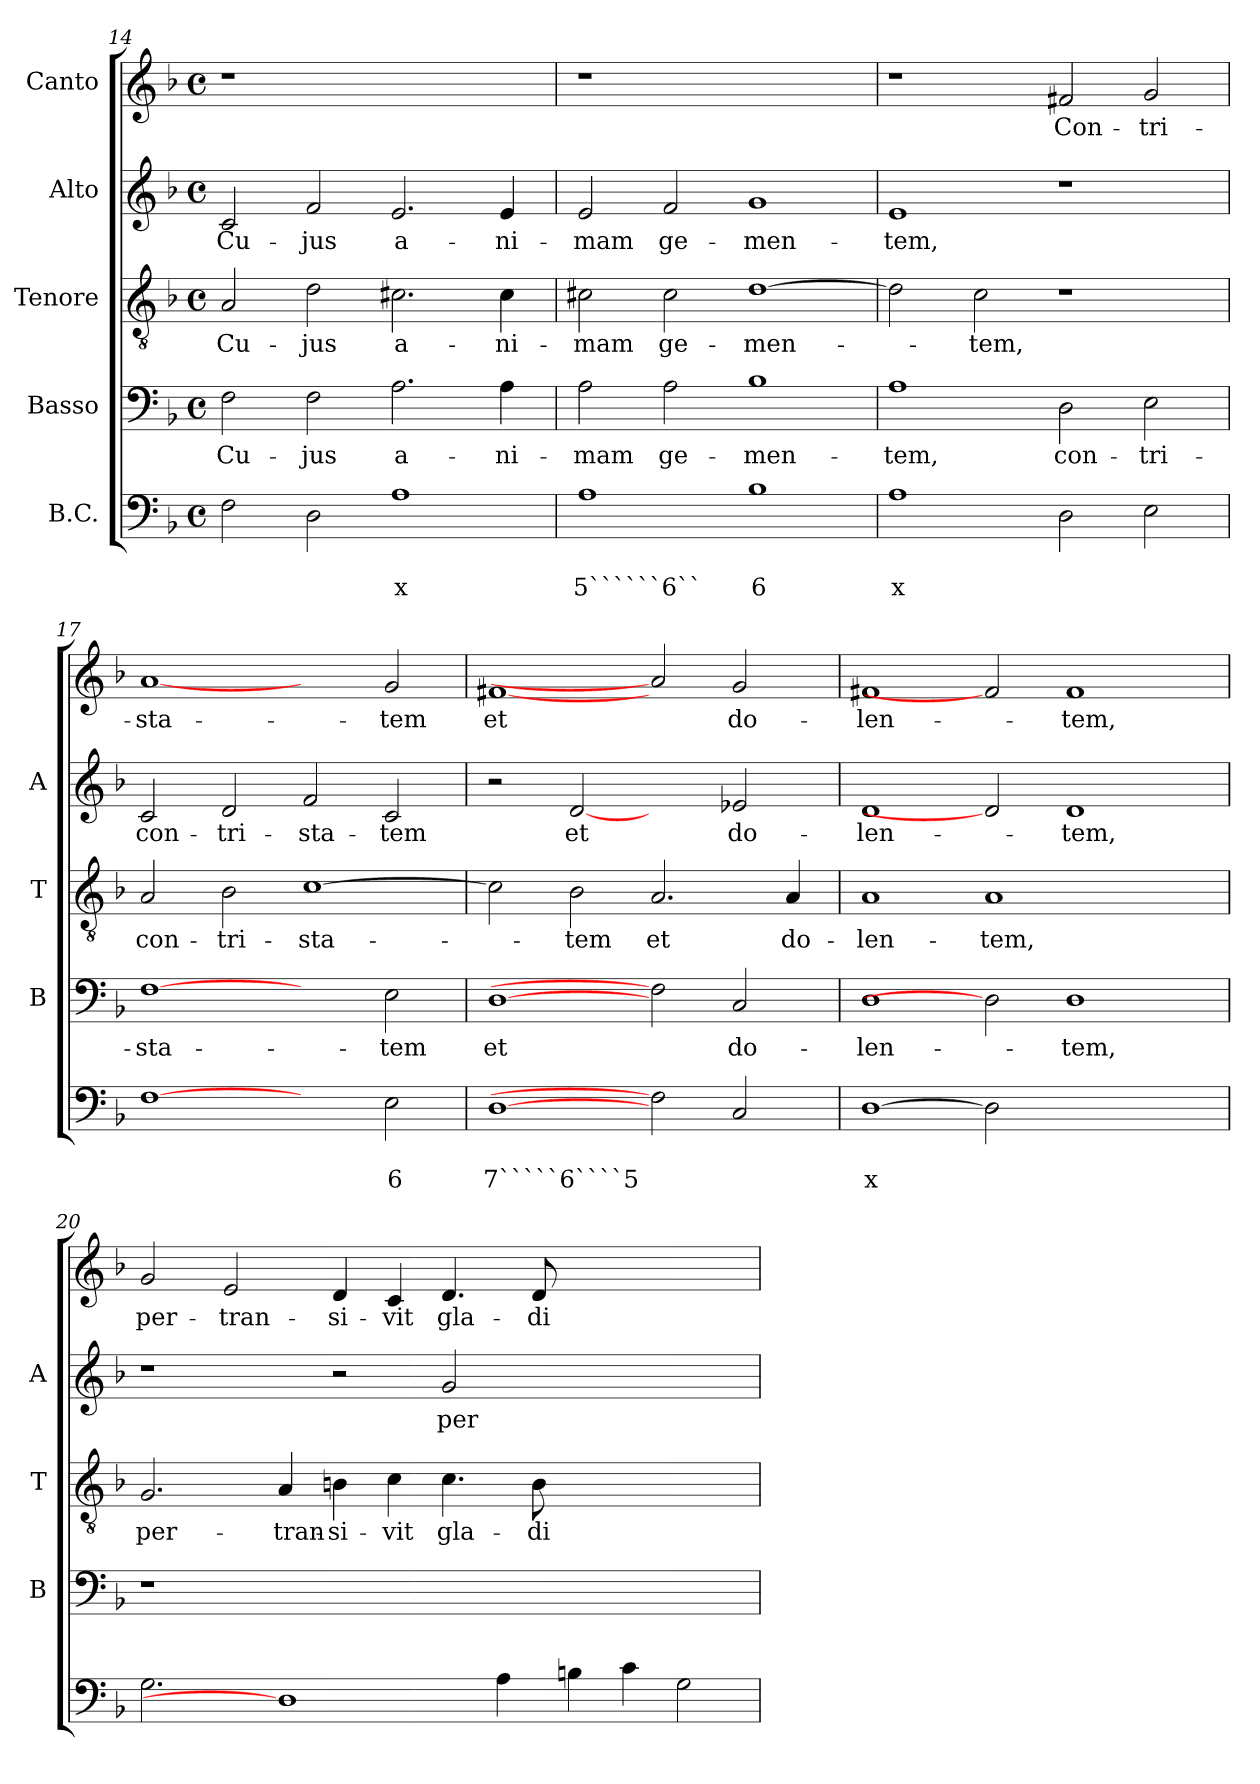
**kern	**text	**text	**kern	**text	**kern	**text	**kern	**text	**kern	**text
*part5	*part5	*part5	*part4	*part4	*part3	*part3	*part2	*part2	*part1	*part1
*staff5	*staff5	*staff5	*staff4	*staff4	*staff3	*staff3	*staff2	*staff2	*staff1	*staff1
*I"B.C.	*	*	*I"Basso	*	*I"Tenore	*	*I"Alto	*	*I"Canto	*
*	*	*	*I'B	*	*I'T	*	*I'A	*	*	*
!!LO:PB:g=z
*clefF4	*	*	*clefF4	*	*clefGv2	*	*clefG2	*	*clefG2	*
*k[b-]	*	*	*k[b-]	*	*k[b-]	*	*k[b-]	*	*k[b-]	*
*F:	*	*	*F:	*	*F:	*	*F:	*	*F:	*
*M4/4	*	*	*M4/4	*	*M4/4	*	*M4/4	*	*M4/4	*
*met(c)	*	*	*met(c)	*	*met(c)	*	*met(c)	*	*met(c)	*
=14	=14	=14	=14	=14	=14	=14	=14	=14	=14	=14
!	!	!	!	!LO:LY:b	!	!LO:LY:b	!	!LO:LY:b	!	!
2F\	.	.	2F\	Cu-	2A/	Cu-	2c/	Cu-	1r	.
!	!	!	!	!LO:LY:b	!	!LO:LY:b	!	!LO:LY:b	!	!
2D\	.	.	2F\	-jus	2d\	-jus	2f/	-jus	.	.
!	!	!LO:LY:b	!	!LO:LY:b	!	!LO:LY:b	!	!LO:LY:b	!	!
1A	.	x	2.A\	a-	2.c#X\	a-	2.e/	a-	1ryy	.
!	!	!	!	!LO:LY:b	!	!LO:LY:b	!	!LO:LY:b	!	!
.	.	.	4A\	-ni-	4c#\	-ni-	4e/	-ni-	.	.
=15	=15	=15	=15	=15	=15	=15	=15	=15	=15	=15
!	!	!LO:LY:b	!	!LO:LY:b	!	!LO:LY:b	!	!LO:LY:b	!	!
1A	.	5``````6``	2A\	-mam	2c#X\	-mam	2e/	-mam	1r	.
!	!	!	!	!LO:LY:b	!	!LO:LY:b	!	!LO:LY:b	!	!
.	.	.	2A\	ge-	2c#\	ge-	2f/	ge-	.	.
!	!	!LO:LY:b	!	!LO:LY:b	!	!LO:LY:b	!	!LO:LY:b	!	!
1B-	.	6	1B-	-men-	[1d	-men-	1g	-men-	1ryy	.
=16	=16	=16	=16	=16	=16	=16	=16	=16	=16	=16
!	!	!LO:LY:b	!	!LO:LY:b	!	!	!	!LO:LY:b	!	!
1A	.	x	1A	-tem,	2d\]	.	1e	-tem,	1r	.
!	!	!	!	!	!	!LO:LY:b	!	!	!	!
.	.	.	.	.	2c\	-tem,	.	.	.	.
!	!	!	!	!LO:LY:b	!	!	!	!	!	!LO:LY:b
2D\	.	.	2D\	con-	1r	.	1r	.	2f#X/	Con-
!	!	!	!	!LO:LY:b	!	!	!	!	!	!LO:LY:b
2E\	.	.	2E\	-tri-	.	.	.	.	2g/	-tri-
=17	=17	=17	=17	=17	=17	=17	=17	=17	=17	=17
!	!	!	!	!LO:LY:b	!	!LO:LY:b	!	!LO:LY:b	!	!LO:LY:b
[1F	.	.	[1F	-sta-	2A/	con-	2c/	con-	[1a	-sta-
!	!	!	!	!	!	!LO:LY:b	!	!LO:LY:b	!	!
.	.	.	.	.	2B-\	-tri-	2d/	-tri-	.	.
!	!	!	!	!	!	!LO:LY:b	!	!LO:LY:b	!	!
2ryy	.	.	2ryy	.	[1c	-sta-	2f/	-sta-	2ryy	.
!	!	!LO:LY:b	!	!LO:LY:b	!	!	!	!LO:LY:b	!	!LO:LY:b
2E\	.	6	2E\	-tem	.	.	2c/	-tem	2g/	-tem
=18	=18	=18	=18	=18	=18	=18	=18	=18	=18	=18
!	!	!LO:LY:b	!	!LO:LY:b	!	!	!	!	!	!LO:LY:b
[1D	.	7`````6````5	[1D	et	2c\]	.	2r	.	[1f#X	et
!	!	!	!	!	!	!LO:LY:b	!	!LO:LY:b	!	!
.	.	.	.	.	2B-\	-tem	[2d	et	.	.
!	!	!	!	!	!	!LO:LY:b	!	!	!	!
2F]	.	.	2F]	.	2.A/	et	2ryy	.	2a]	.
!	!	!	!	!LO:LY:b	!	!	!	!LO:LY:b	!	!LO:LY:b
2C/	.	.	2C/	do-	.	.	2e-X/	do-	2g/	do-
!	!	!	!	!	!	!LO:LY:b	!	!	!	!
.	.	.	.	.	4A/	do-	.	.	.	.
=19	=19	=19	=19	=19	=19	=19	=19	=19	=19	=19
!	!	!LO:LY:b	!	!LO:LY:b	!	!LO:LY:b	!	!LO:LY:b	!	!LO:LY:b
[1D	.	x	1D	-len-	1A	-len-	1d	-len-	1f#X	-len-
!	!	!	!	!	!	!LO:LY:b	!	!	!	!
2D]	.	.	2D]	.	1A	-tem,	2d]	.	2f#]	.
!	!	!	!	!LO:LY:b	!	!	!	!LO:LY:b	!	!LO:LY:b
1ryy	.	.	1D	-tem,	.	.	1d	-tem,	1f#	-tem,
.	.	.	.	.	2ryy	.	.	.	.	.
!!LO:LB:g=z
=20	=20	=20	=20	=20	=20	=20	=20	=20	=20	=20
!	!	!	!	!	!	!LO:LY:b	!	!	!	!LO:LY:b
2.G\	.	.	1r	.	2.G/	per-	1r	.	2g/	per-
!	!	!	!	!	!	!	!	!	!	!LO:LY:b
.	.	.	.	.	.	.	.	.	2e/	-tran-
!	!	!	!	!	!	!LO:LY:b	!	!	!	!
1D]	.	.	.	.	4A/	-tran-	.	.	.	.
!	!	!	!	!	!	!LO:LY:b	!	!	!	!LO:LY:b
.	.	.	0ryy	.	4Bn\	-si-	2r	.	4d/	-si-
!	!	!	!	!	!	!LO:LY:b	!	!	!	!LO:LY:b
.	.	.	.	.	4c\	-vit	.	.	4c/	-vit
!	!	!	!	!	!	!LO:LY:b	!	!LO:LY:b	!	!LO:LY:b
.	.	.	.	.	4.c\	gla-	2g/	per-	4.d/	gla-
4A\	.	.	.	.	.	.	.	.	.	.
!	!	!	!	!	!	!LO:LY:b	!	!	!	!LO:LY:b
.	.	.	.	.	8B\	-di-	.	.	8d/	-di-
4Bn\	.	.	.	.	1ryy	.	1ryy	.	1ryy	.
4c\	.	.	.	.	.	.	.	.	.	.
2G\	.	.	.	.	.	.	.	.	.	.
=	=	=	=	=	=	=	=	=	=	=
*-	*-	*-	*-	*-	*-	*-	*-	*-	*-	*-
